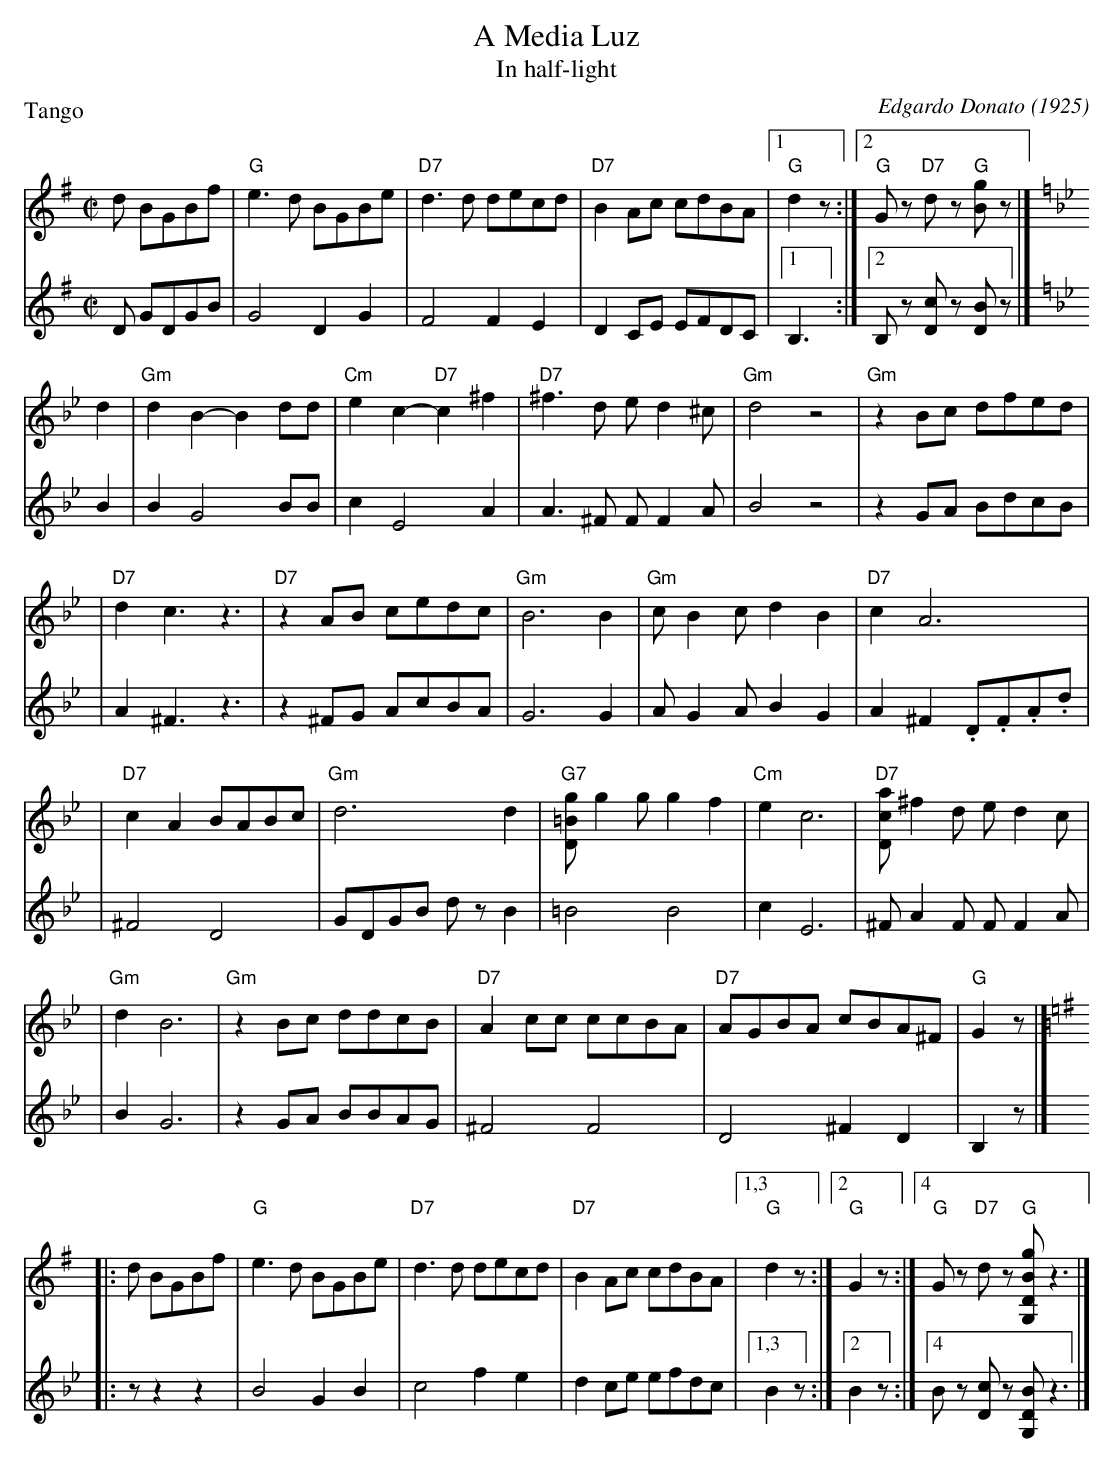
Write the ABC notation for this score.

X:1
T: A Media Luz
T: In half-light
C: Edgardo Donato (1925)
P: Tango
M: C|
L: 1/8
K: G
V: 1
d BGBf \
| "G"e3d BGBe | "D7"d3d decd | "D7"B2Ac cdBA |1 "G"d2z :|2 "G"Gz "D7"dz "G"[gB]z |][K:=f][K:Gm]
d2 \
| "Gm"d2B2- B2dd | "Cm"e2c2- "D7"c2^f2 | "D7"^f3d ed2^c | "Gm"d4 z4 | "Gm"z2Bc dfed |
| "D7"d2c3 z3 | "D7"z2AB cedc | "Gm"B6 B2 | "Gm"cB2c d2B2 | "D7"c2A6 |
| "D7"c2A2 BABc | "Gm"d6 d2 | "G7"[g=BD]g2g g2f2 | "Cm"e2 c6 | "D7"[acD]^f2d ed2c |
| "Gm"d2 B6 | "Gm"z2Bc ddcB | "D7"A2cc ccBA | "D7"AGBA cBA^F | "G"G2z |][K:=B=e][K:G]
|: d BGBf \
| "G"e3d BGBe | "D7"d3d decd | "D7"B2Ac cdBA \
|1,3 "G"d2z :|2 "G"G2z :|4 "G"Gz "D7"dz "G"[gBDG,]z3 |]
V: 2
D GDGB \
| G4 D2G2 | F4 F2E2 | D2CE EFDC |1 B,3 :|2 B,z [cD]z [BD]z |][K:=f][K:Gm]
B2 \
| B2 G4 BB | c2 E4 A2 | A3^F FF2A | B4 z4 | z2GA BdcB |
| A2^F3 z3 | z2^FG AcBA | G6 G2 | AG2A B2G2 | A2^F2 .D.F.A.d |
| ^F4 D4 | GDGB dzB2 | =B4 B4 | c2 E6 | ^FA2F FF2A |
| B2 G6 | z2GA BBAG | ^F4 F4 | D4 ^F2D2 | B,2z |]
|: z z2z2 \
| B4 G2B2 | c4 f2e2 | d2ce efdc |1,3 B2z :|2 B2z :|4 Bz [cD]z [BDG,]z3 |]
